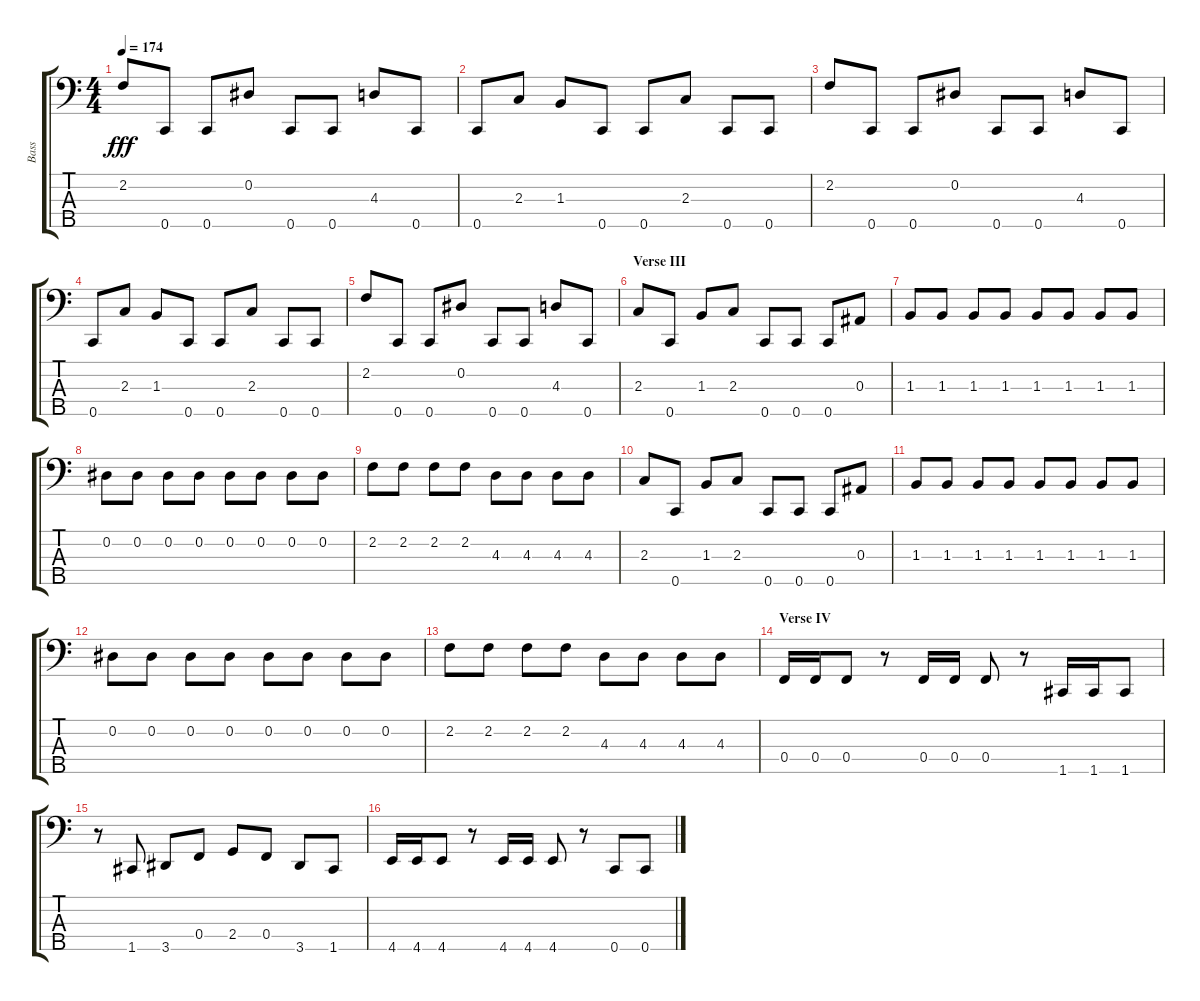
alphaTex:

\track ("Bass" "Bass") {instrument electricbassfinger}
\staff {score tabs}
\tuning (Ab2 Eb2 Bb1 F1 C1) {hide}
\ts (4 4)
\tempo 174
\clef f4
\ks c
2.2.8{dy fff} 0.5.8 0.5.8 0.2.8 0.5.8 0.5.8 4.3.8 0.5.8 |
0.5.8 2.3.8 1.3.8 0.5.8 0.5.8 2.3.8 0.5.8 0.5.8 |
2.2.8 0.5.8 0.5.8 0.2.8 0.5.8 0.5.8 4.3.8 0.5.8 |
0.5.8 2.3.8 1.3.8 0.5.8 0.5.8 2.3.8 0.5.8 0.5.8 |
2.2.8 0.5.8 0.5.8 0.2.8 0.5.8 0.5.8 4.3.8 0.5.8 |
\section ("" "Verse III")
2.3.8 0.5.8 1.3.8 2.3.8 0.5.8 0.5.8 0.5.8 0.3.8 |
1.3.8 1.3.8 1.3.8 1.3.8 1.3.8 1.3.8 1.3.8 1.3.8 |
0.2.8 0.2.8 0.2.8 0.2.8 0.2.8 0.2.8 0.2.8 0.2.8 |
2.2.8 2.2.8 2.2.8 2.2.8 4.3.8 4.3.8 4.3.8 4.3.8 |
2.3.8 0.5.8 1.3.8 2.3.8 0.5.8 0.5.8 0.5.8 0.3.8 |
1.3.8 1.3.8 1.3.8 1.3.8 1.3.8 1.3.8 1.3.8 1.3.8 |
0.2.8 0.2.8 0.2.8 0.2.8 0.2.8 0.2.8 0.2.8 0.2.8 |
2.2.8 2.2.8 2.2.8 2.2.8 4.3.8 4.3.8 4.3.8 4.3.8 |
\section ("" "Verse IV")
0.4.16 0.4.16 0.4.8 r.8 0.4.16 0.4.16 0.4.8 r.8 1.5.16 1.5.16 1.5.8 |
r.8 1.5.8 3.5.8 0.4.8 2.4.8 0.4.8 3.5.8 1.5.8 |
4.5.16 4.5.16 4.5.8 r.8 4.5.16 4.5.16 4.5.8 r.8 0.5.8 0.5.8
